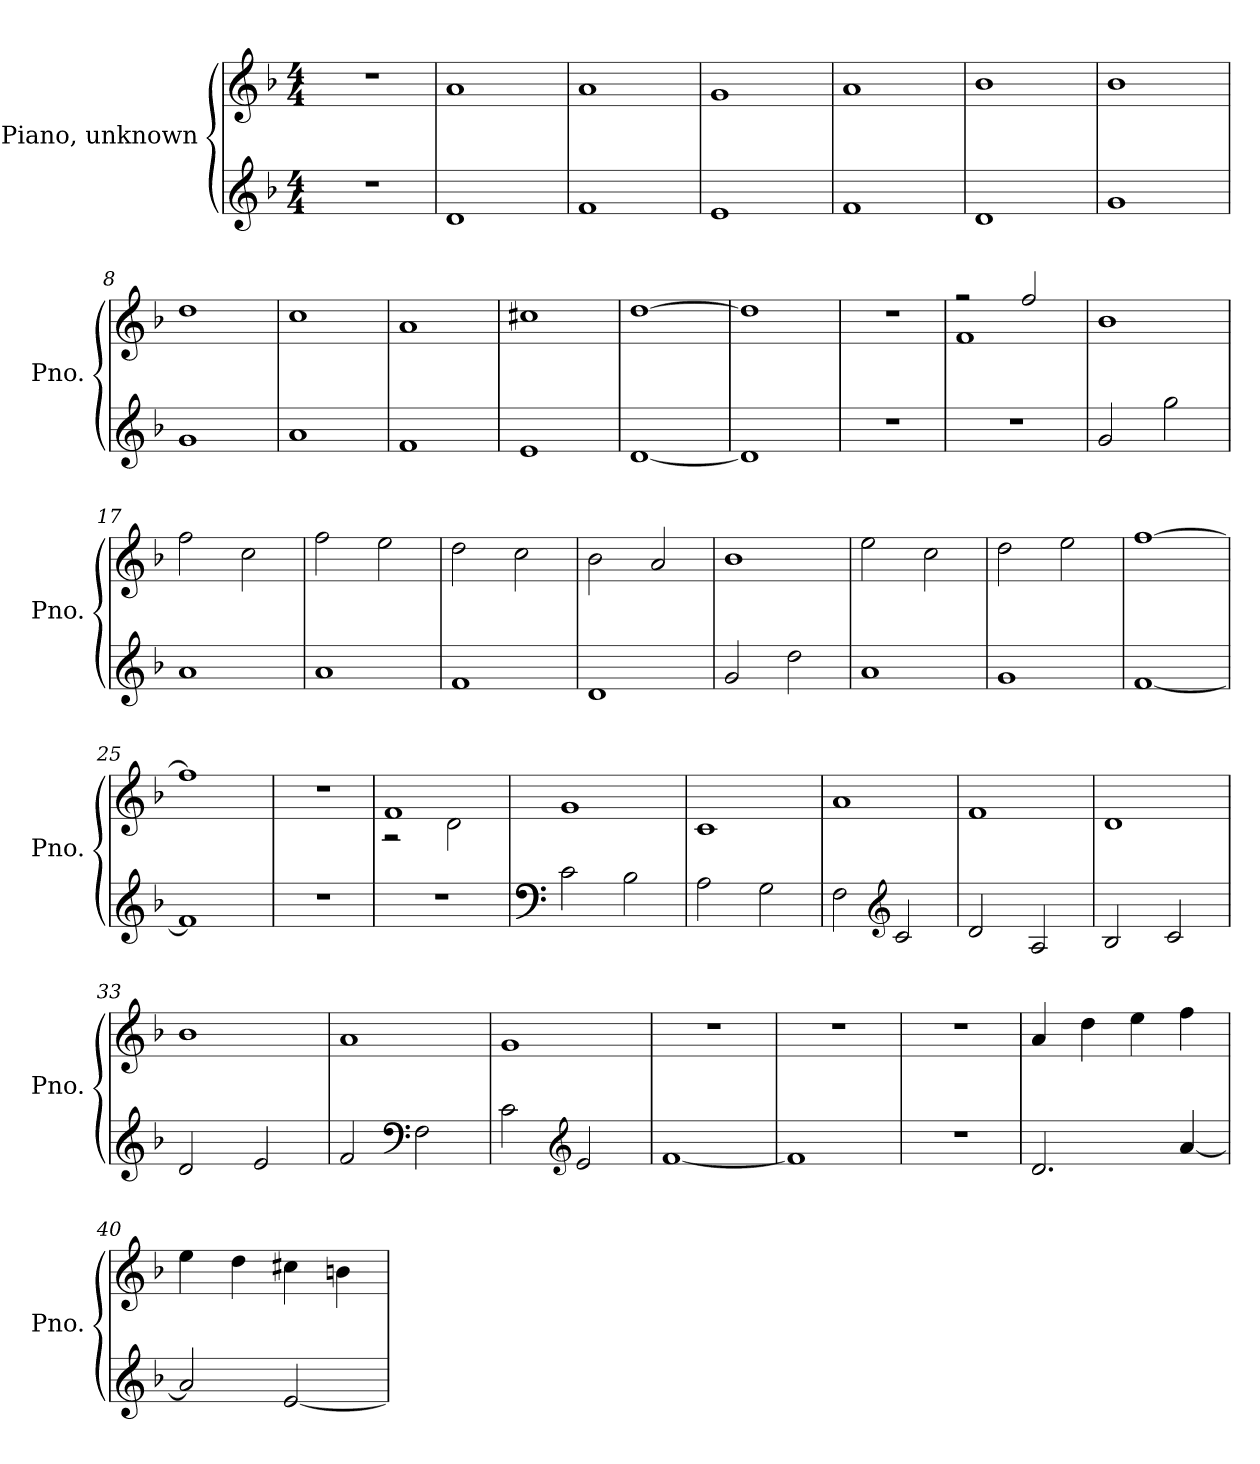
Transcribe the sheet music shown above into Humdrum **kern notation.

**kern	**kern
*part1	*part1
*staff2	*staff1
*I"Piano, unknown	*
*I'Pno.	*
*clefG2	*clefG2
*k[b-]	*k[b-]
*M4/4	*M4/4
*MM120	*MM120
=1	=1
1r	1r
=2	=2
1d	1a
=3	=3
1f	1a
=4	=4
1e	1g
=5	=5
1f	1a
=6	=6
1d	1b-
=7	=7
1g	1b-
=8	=8
1g	1dd
=9	=9
1a	1cc
=10	=10
1f	1a
=11	=11
1e	1cc#X
=12	=12
[1d	[1dd
=13	=13
1d]	1dd]
=14	=14
1r	1r
=15	=15
*	*^
1r	2r	1f
.	2ff/	.
*	*v	*v
=16	=16
2g/	1b-
2gg\	.
!!LO:LB:g=z
=17	=17
1a	2ff\
.	2cc\
=18	=18
1a	2ff\
.	2ee\
=19	=19
1f	2dd\
.	2cc\
=20	=20
1d	2b-\
.	2a/
=21	=21
2g/	1b-
2dd\	.
=22	=22
1a	2ee\
.	2cc\
=23	=23
1g	2dd\
.	2ee\
=24	=24
[1f	[1ff
=25	=25
1f]	1ff]
=26	=26
1r	1r
=27	=27
*	*^
1r	1f	2r
.	.	2d\
*	*v	*v
=28	=28
*clefF4	*
2c\	1g
2B-\	.
=29	=29
2A\	1c
2G\	.
!!LO:LB:g=z
=30	=30
2F\	1a
*clefG2	*
2c/	.
=31	=31
2d/	1f
2A/	.
=32	=32
2B-/	1d
2c/	.
=33	=33
2d/	1b-
2e/	.
=34	=34
2f/	1a
*clefF4	*
2F\	.
=35	=35
2c\	1g
*clefG2	*
2e/	.
=36	=36
[1f	1r
=37	=37
1f]	1r
=38	=38
1r	1r
=39	=39
2.d/	4a/
.	4dd\
.	4ee\
[4a/	4ff\
=40	=40
2a/]	4ee\
.	4dd\
[2e/	4cc#X\
.	4bn\
=	=
*-	*-
